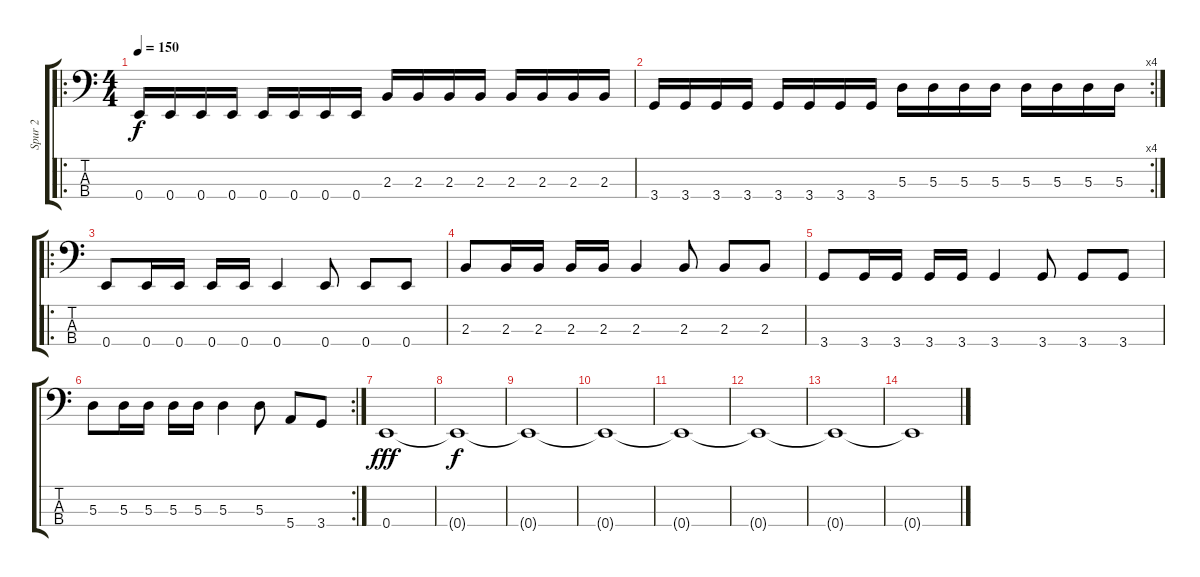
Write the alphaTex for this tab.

\track ("Spur 2" "Spur 2") {instrument electricbasspick}
\staff {score tabs}
\tuning (G2 D2 A1 E1) {hide}
\ro
\ts (4 4)
\tempo 150
\clef f4
\ks c
0.4.16{dy f} 0.4.16 0.4.16 0.4.16 0.4.16 0.4.16 0.4.16 0.4.16 2.3.16 2.3.16 2.3.16 2.3.16 2.3.16 2.3.16 2.3.16 2.3.16 |
\rc 4
3.4.16 3.4.16 3.4.16 3.4.16 3.4.16 3.4.16 3.4.16 3.4.16 5.3.16 5.3.16 5.3.16 5.3.16 5.3.16 5.3.16 5.3.16 5.3.16 |
\ro
0.4.8 0.4.16 0.4.16 0.4.16 0.4.16 0.4.4 0.4.8 0.4.8 0.4.8 |
2.3.8 2.3.16 2.3.16 2.3.16 2.3.16 2.3.4 2.3.8 2.3.8 2.3.8 |
3.4.8 3.4.16 3.4.16 3.4.16 3.4.16 3.4.4 3.4.8 3.4.8 3.4.8 |
\rc 2
5.3.8 5.3.16 5.3.16 5.3.16 5.3.16 5.3.4 5.3.8 5.4.8 3.4.8 |
0.4.1{dy fff} |
0.4{t}.1{dy f} |
0.4{t}.1 |
0.4{t}.1 |
0.4{t}.1 |
0.4{t}.1 |
0.4{t}.1 |
0.4{t}.1
